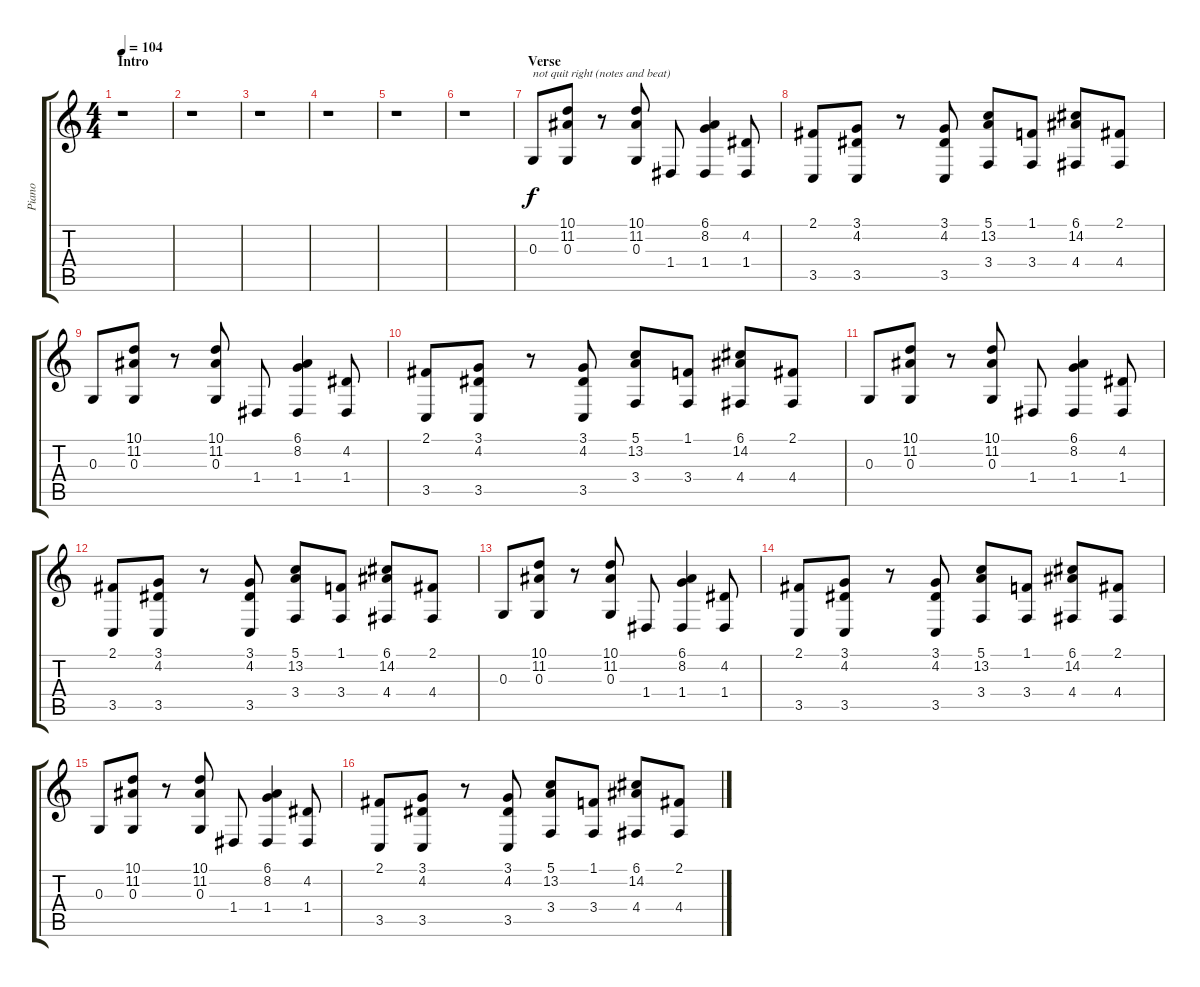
\track ("Piano" "Piano") {instrument acousticgrandpiano}
\staff {score tabs}
\tuning (E4 B3 G3 D3 A2 E2) {hide}
\ts (4 4)
\section ("" "Intro")
\tempo 104
\clef g2
\ks c
r.1{dy f instrument acousticgrandpiano} |
r.1 |
r.1 |
r.1 |
r.1 |
r.1 |
\section ("" "Verse")
0.3.8{txt "not quit right (notes and beat)"} (10.1 11.2 0.3).8 r.8 (10.1 11.2 0.3).8 1.4.8 (6.1 8.2 1.4).4 (4.2 1.4).8 |
(2.1 3.5).8 (3.1 4.2 3.5).8 r.8 (3.1 4.2 3.5).8 (5.1 13.2 3.4).8 (1.1 3.4).8 (6.1 14.2 4.4).8 (2.1 4.4).8 |
0.3.8 (10.1 11.2 0.3).8 r.8 (10.1 11.2 0.3).8 1.4.8 (6.1 8.2 1.4).4 (4.2 1.4).8 |
(2.1 3.5).8 (3.1 4.2 3.5).8 r.8 (3.1 4.2 3.5).8 (5.1 13.2 3.4).8 (1.1 3.4).8 (6.1 14.2 4.4).8 (2.1 4.4).8 |
0.3.8 (10.1 11.2 0.3).8 r.8 (10.1 11.2 0.3).8 1.4.8 (6.1 8.2 1.4).4 (4.2 1.4).8 |
(2.1 3.5).8 (3.1 4.2 3.5).8 r.8 (3.1 4.2 3.5).8 (5.1 13.2 3.4).8 (1.1 3.4).8 (6.1 14.2 4.4).8 (2.1 4.4).8 |
0.3.8 (10.1 11.2 0.3).8 r.8 (10.1 11.2 0.3).8 1.4.8 (6.1 8.2 1.4).4 (4.2 1.4).8 |
(2.1 3.5).8 (3.1 4.2 3.5).8 r.8 (3.1 4.2 3.5).8 (5.1 13.2 3.4).8 (1.1 3.4).8 (6.1 14.2 4.4).8 (2.1 4.4).8 |
0.3.8 (10.1 11.2 0.3).8 r.8 (10.1 11.2 0.3).8 1.4.8 (6.1 8.2 1.4).4 (4.2 1.4).8 |
(2.1 3.5).8 (3.1 4.2 3.5).8 r.8 (3.1 4.2 3.5).8 (5.1 13.2 3.4).8 (1.1 3.4).8 (6.1 14.2 4.4).8 (2.1 4.4).8
